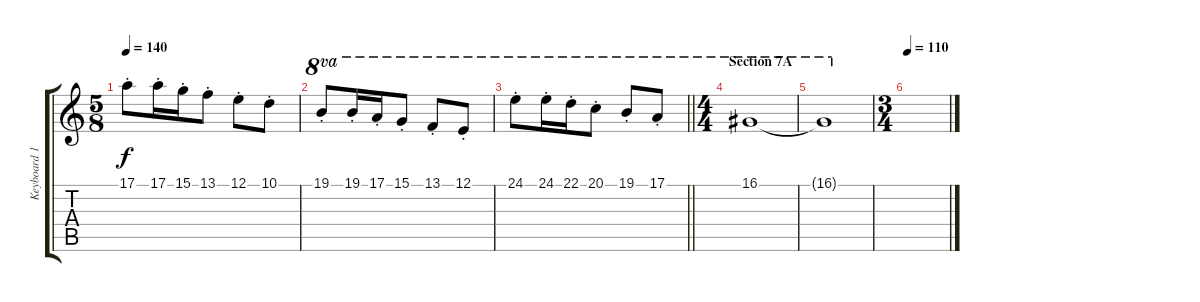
\track ("Keyboard 1" "Keyboard 1") {instrument stringensemble1}
\staff {score tabs}
\tuning (E4 B3 G3 D3 A2 E2) {hide}
\ts (5 8)
\tempo 140
\clef g2
\ks c
17.1{st}.8{dy f} 17.1{st}.16 15.1{st}.16 13.1{st}.8 12.1{st}.8 10.1{st}.8 |
19.1{st}.8{ot 8va} 19.1{st}.16{ot 8va} 17.1{st}.16{ot 8va} 15.1{st}.8{ot 8va} 13.1{st}.8{ot 8va} 12.1{st}.8{ot 8va} |
\barLineRight lightlight
24.1{st}.8{ot 8va} 24.1{st}.16{ot 8va} 22.1{st}.16{ot 8va} 20.1{st}.8{ot 8va} 19.1{st}.8{ot 8va} 17.1{st}.8{ot 8va} |
\ts (4 4)
\section ("" "Section 7A")
16.1.1{ot 8va} |
16.1{t}.1{ot 8va} |
\ts (3 4)
\tempo 110
